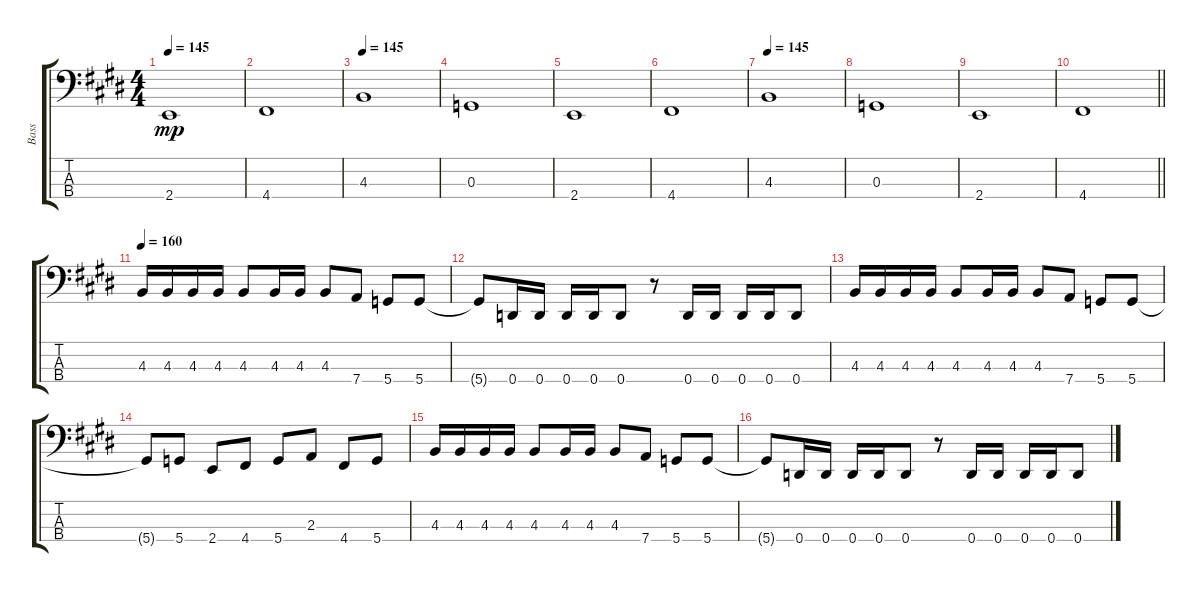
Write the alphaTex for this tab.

\track ("Bass" "Bass") {instrument electricbassfinger}
\staff {score tabs}
\tuning (F2 C2 G1 D1) {hide}
\ts (4 4)
\tempo 145
\clef f4
\ks e
2.4.1{dy mp} |
4.4.1 |
\tempo 145
4.3.1 |
0.3.1 |
2.4.1 |
4.4.1 |
\tempo 145
4.3.1 |
0.3.1 |
2.4.1 |
\barLineRight lightlight
4.4.1 |
\section ("" "")
\tempo 160
4.3.16 4.3.16 4.3.16 4.3.16 4.3.8 4.3.16 4.3.16 4.3.8 7.4.8 5.4.8 5.4.8 |
5.4{t}.8 0.4.16 0.4.16 0.4.16 0.4.16 0.4.8 r.8 0.4.16 0.4.16 0.4.16 0.4.16 0.4.8 |
4.3.16 4.3.16 4.3.16 4.3.16 4.3.8 4.3.16 4.3.16 4.3.8 7.4.8 5.4.8 5.4.8 |
5.4{t}.8 5.4.8 2.4.8 4.4.8 5.4.8 2.3.8 4.4.8 5.4.8 |
4.3.16 4.3.16 4.3.16 4.3.16 4.3.8 4.3.16 4.3.16 4.3.8 7.4.8 5.4.8 5.4.8 |
5.4{t}.8 0.4.16 0.4.16 0.4.16 0.4.16 0.4.8 r.8 0.4.16 0.4.16 0.4.16 0.4.16 0.4.8
